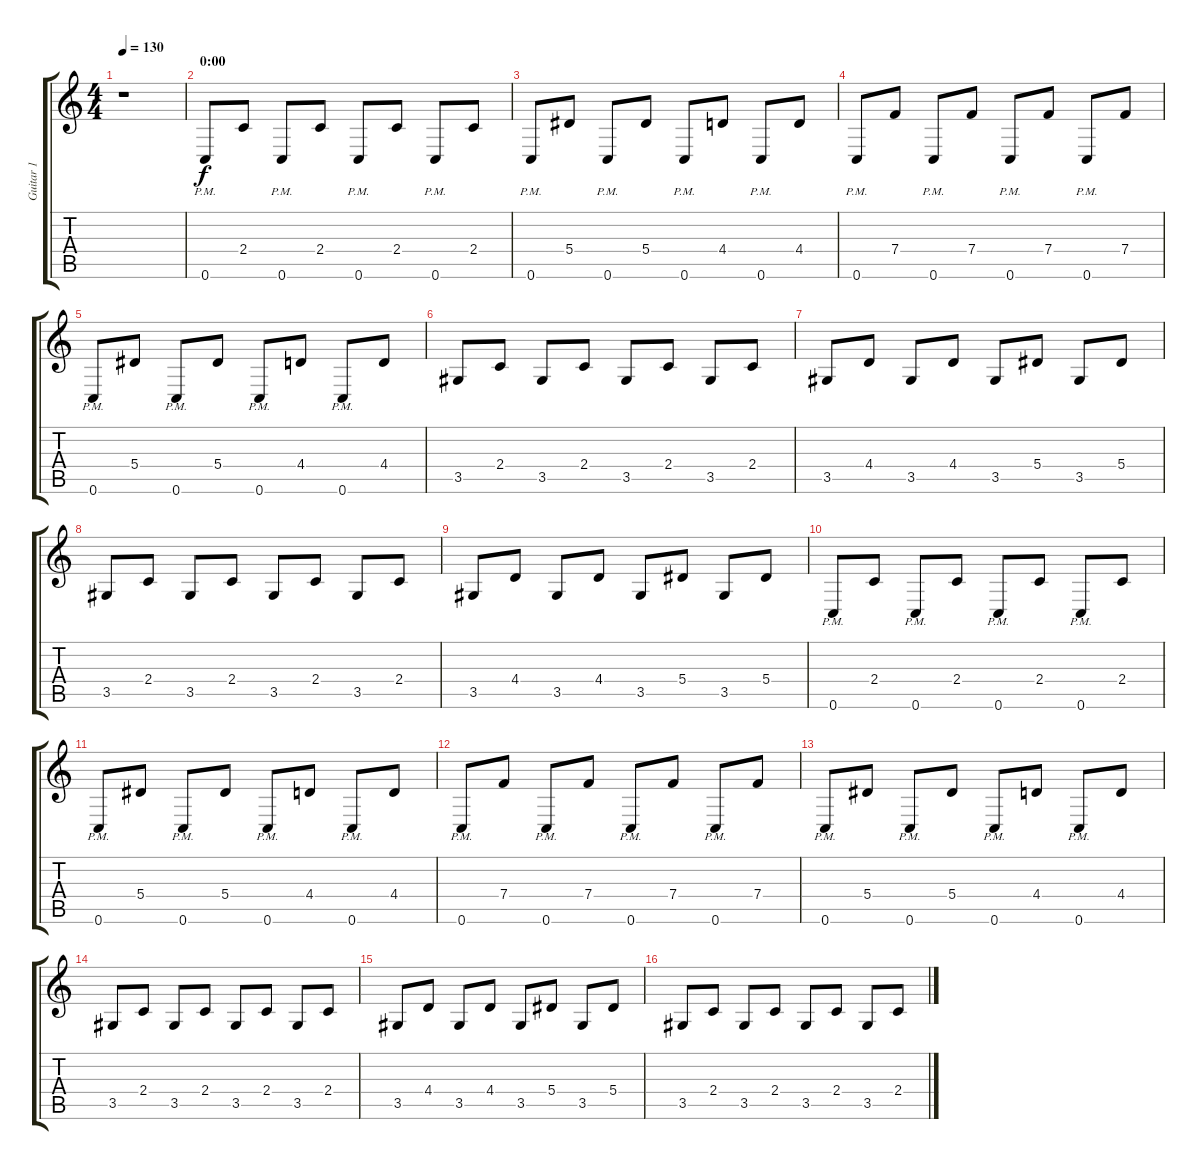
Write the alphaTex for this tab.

\track ("Guitar 1" "Guitar 1") {instrument distortionguitar}
\staff {score tabs}
\tuning (C4 G3 Eb3 Bb2 F2 C2) {hide}
\ts (4 4)
\tempo 130
\clef g2
\ks c
r.1{dy f instrument distortionguitar} |
\section ("" "0:00")
0.6{pm}.8 2.4.8 0.6{pm}.8 2.4.8 0.6{pm}.8 2.4.8 0.6{pm}.8 2.4.8 |
0.6{pm}.8 5.4.8 0.6{pm}.8 5.4.8 0.6{pm}.8 4.4.8 0.6{pm}.8 4.4.8 |
0.6{pm}.8 7.4.8 0.6{pm}.8 7.4.8 0.6{pm}.8 7.4.8 0.6{pm}.8 7.4.8 |
0.6{pm}.8 5.4.8 0.6{pm}.8 5.4.8 0.6{pm}.8 4.4.8 0.6{pm}.8 4.4.8 |
3.5.8 2.4.8 3.5.8 2.4.8 3.5.8 2.4.8 3.5.8 2.4.8 |
3.5.8 4.4.8 3.5.8 4.4.8 3.5.8 5.4.8 3.5.8 5.4.8 |
3.5.8 2.4.8 3.5.8 2.4.8 3.5.8 2.4.8 3.5.8 2.4.8 |
3.5.8 4.4.8 3.5.8 4.4.8 3.5.8 5.4.8 3.5.8 5.4.8 |
0.6{pm}.8 2.4.8 0.6{pm}.8 2.4.8 0.6{pm}.8 2.4.8 0.6{pm}.8 2.4.8 |
0.6{pm}.8 5.4.8 0.6{pm}.8 5.4.8 0.6{pm}.8 4.4.8 0.6{pm}.8 4.4.8 |
0.6{pm}.8 7.4.8 0.6{pm}.8 7.4.8 0.6{pm}.8 7.4.8 0.6{pm}.8 7.4.8 |
0.6{pm}.8 5.4.8 0.6{pm}.8 5.4.8 0.6{pm}.8 4.4.8 0.6{pm}.8 4.4.8 |
3.5.8 2.4.8 3.5.8 2.4.8 3.5.8 2.4.8 3.5.8 2.4.8 |
3.5.8 4.4.8 3.5.8 4.4.8 3.5.8 5.4.8 3.5.8 5.4.8 |
3.5.8 2.4.8 3.5.8 2.4.8 3.5.8 2.4.8 3.5.8 2.4.8
